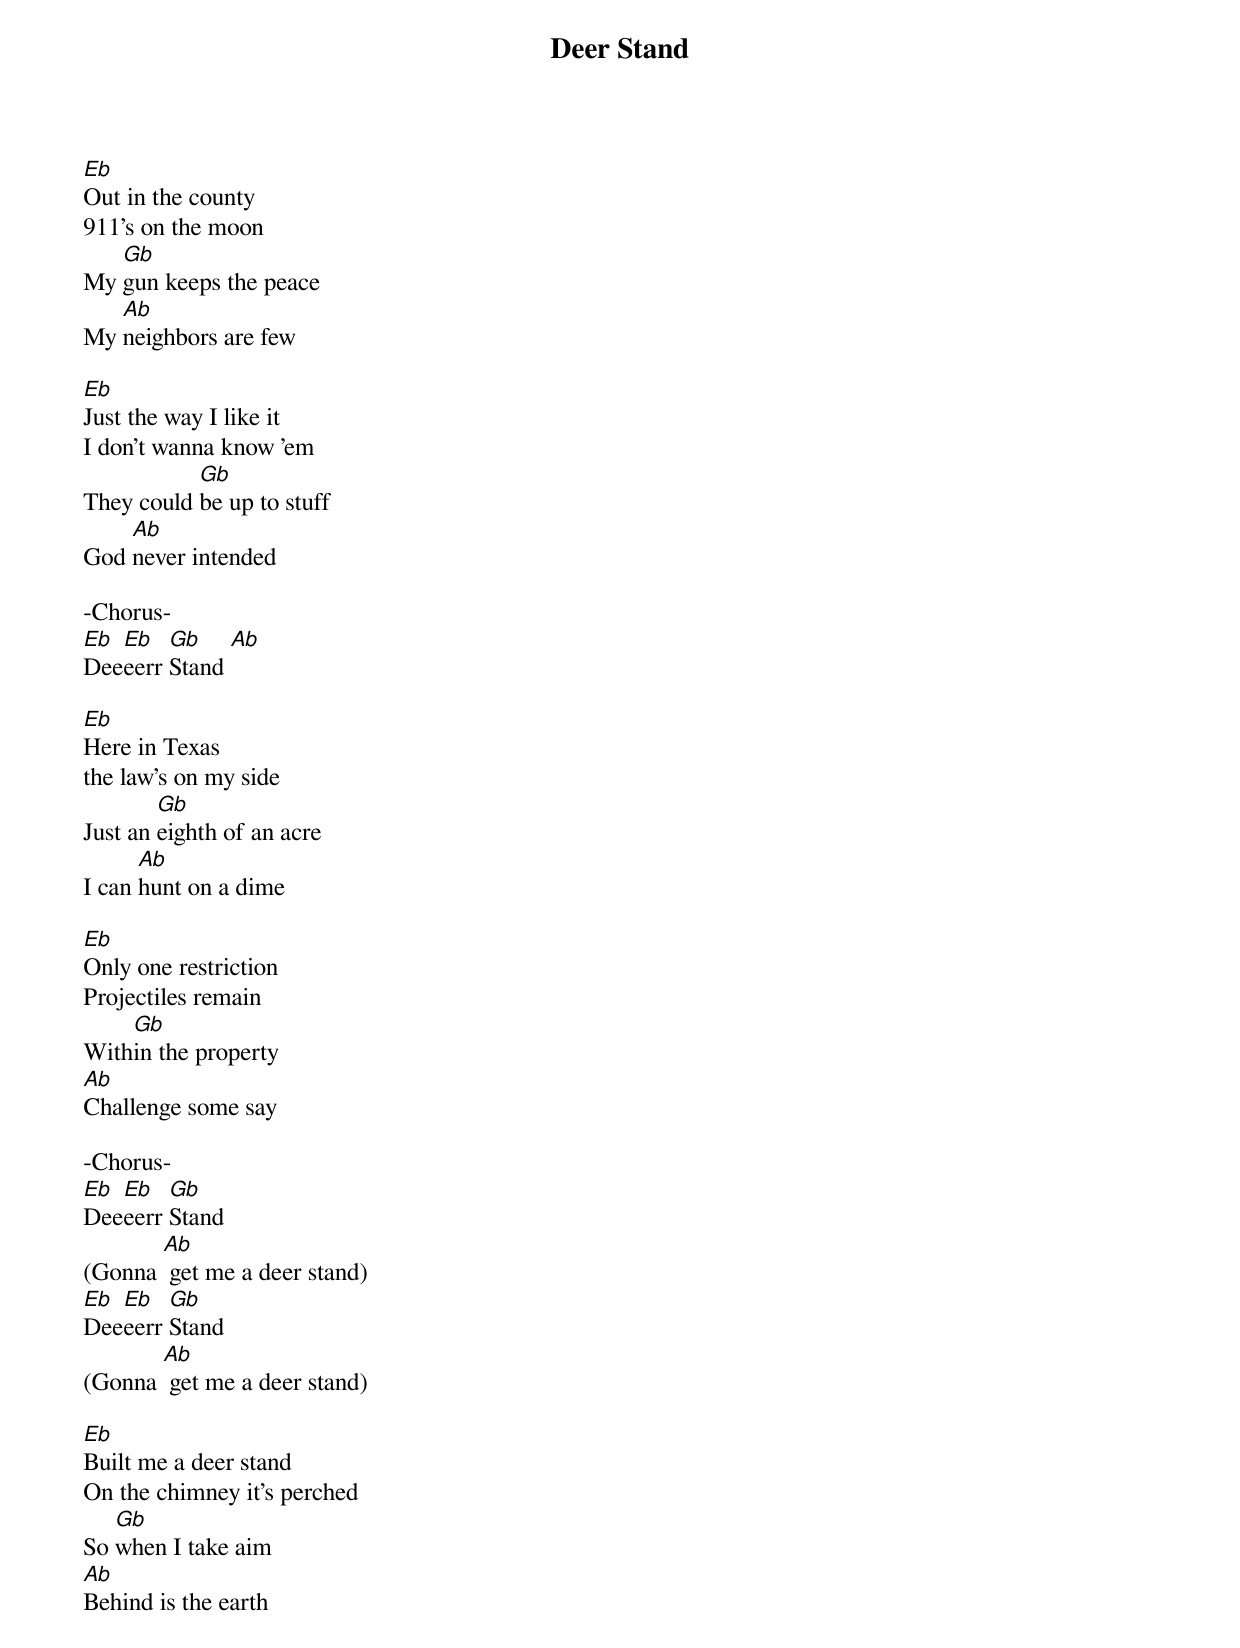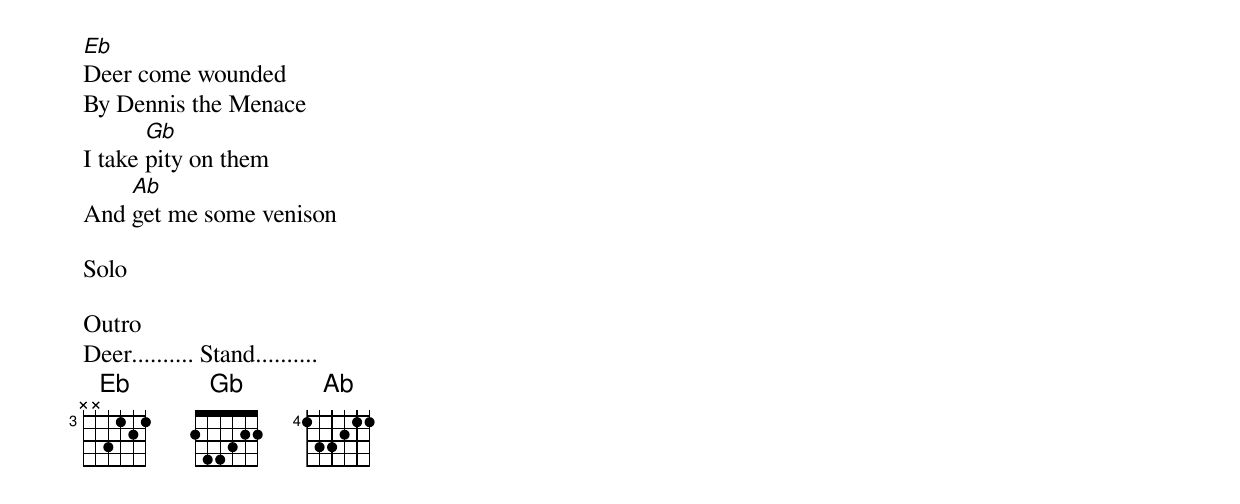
{t: Deer Stand}
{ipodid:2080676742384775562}
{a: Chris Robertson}

[Eb]Out in the county
911's on the moon
My [Gb]gun keeps the peace
My [Ab]neighbors are few

[Eb]Just the way I like it
I don't wanna know 'em
They could [Gb]be up to stuff
God [Ab]never intended

-Chorus-
[Eb]Dee[Eb]eerr [Gb]Stand [Ab]

[Eb]Here in Texas
the law's on my side
Just an [Gb]eighth of an acre
I can [Ab]hunt on a dime

[Eb]Only one restriction
Projectiles remain
With[Gb]in the property
[Ab]Challenge some say

-Chorus-
[Eb]Dee[Eb]eerr [Gb]Stand
(Gonna [Ab] get me a deer stand)
[Eb]Dee[Eb]eerr [Gb]Stand
(Gonna [Ab] get me a deer stand)

[Eb]Built me a deer stand
On the chimney it's perched
So [Gb]when I take aim
[Ab]Behind is the earth

[Eb]Deer come wounded
By Dennis the Menace
I take [Gb]pity on them
And [Ab]get me some venison

Solo

Outro
Deer.......... Stand..........
